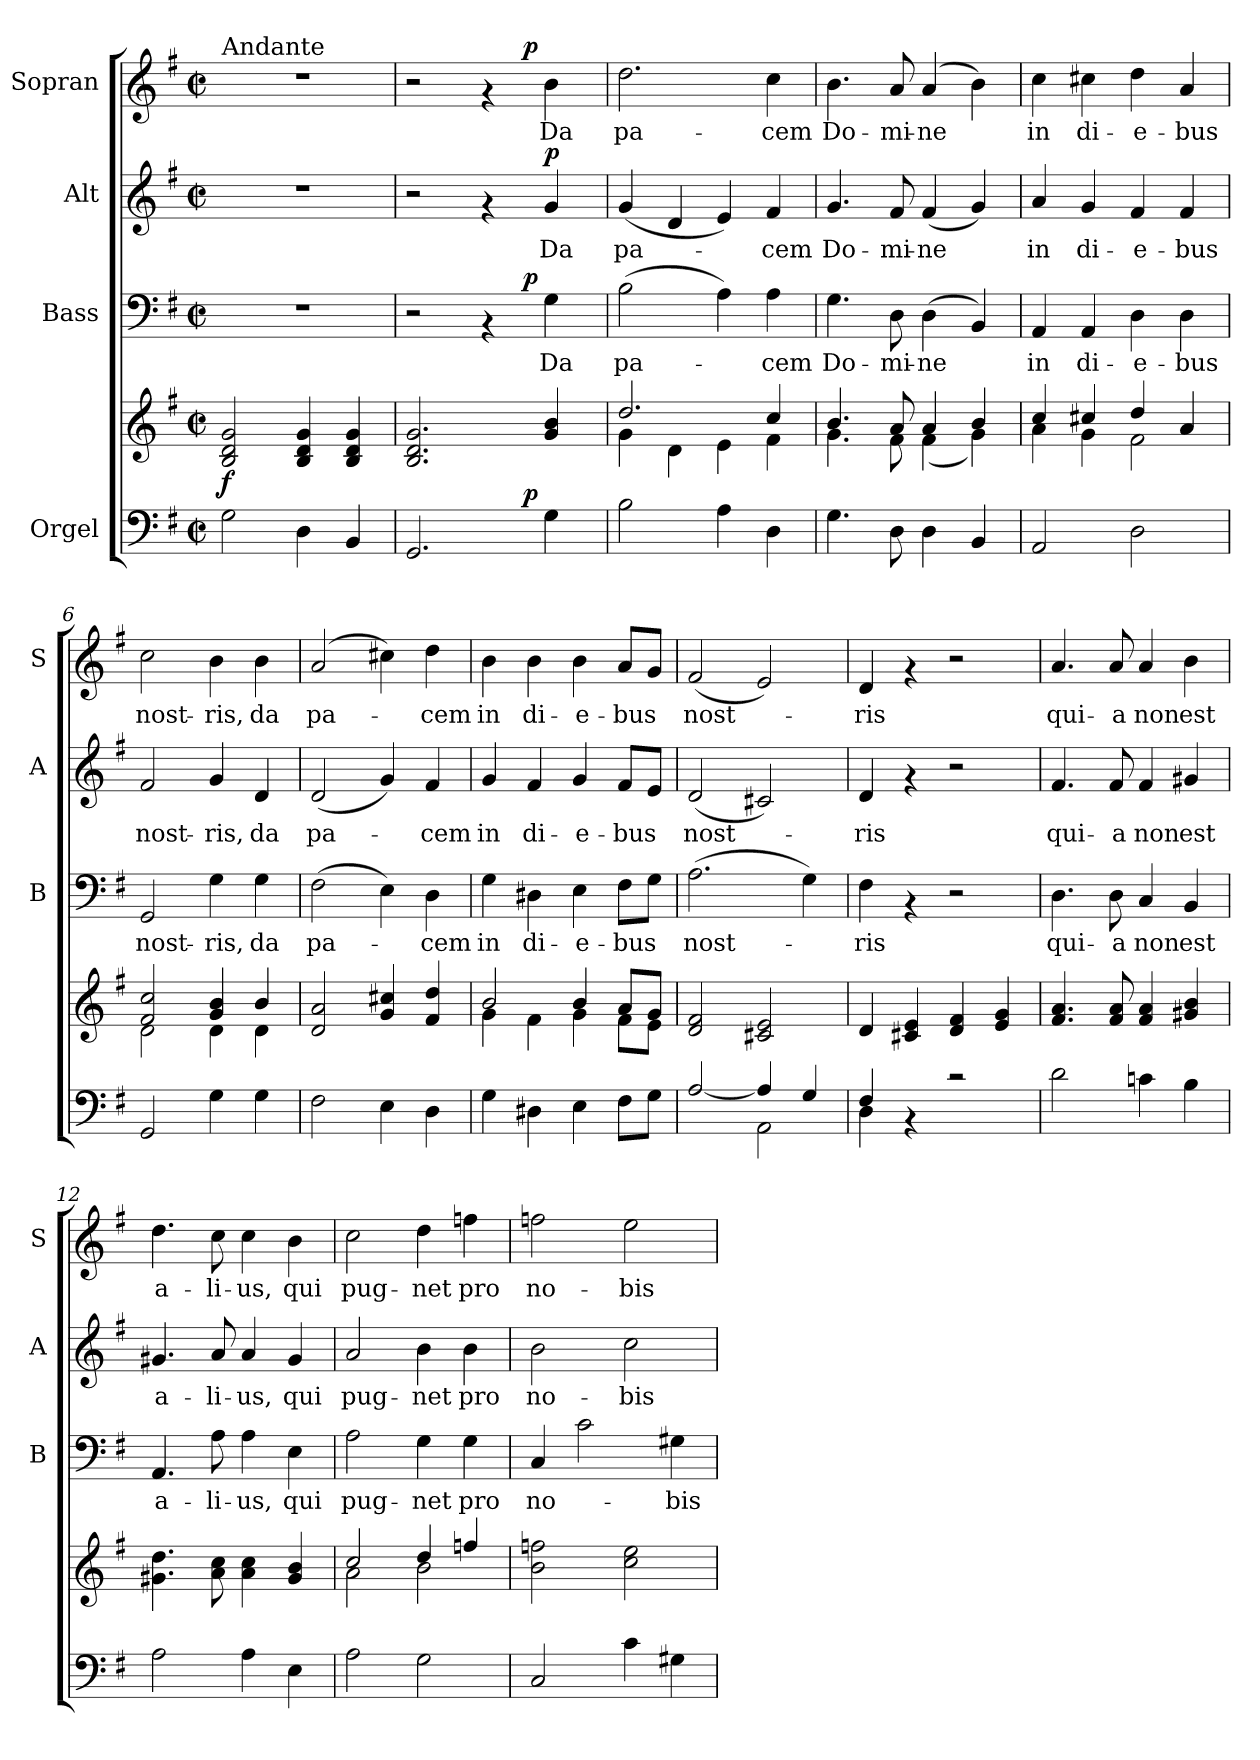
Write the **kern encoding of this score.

**kern	**kern	**dynam	**kern	**text	**dynam	**kern	**text	**dynam	**kern	**text	**dynam
*part4	*part4	*part4	*part3	*part3	*part3	*part2	*part2	*part2	*part1	*part1	*part1
*staff5	*staff4	*staff4/5	*staff3	*staff3	*staff3	*staff2	*staff2	*staff2	*staff1	*staff1	*staff1
*I"Orgel	*	*	*I"Bass	*	*	*I"Alt	*	*	*I"Sopran	*	*
*	*	*	*I'B	*	*	*I'A	*	*	*I'S	*	*
*clefF4	*clefG2	*	*clefF4	*	*	*clefG2	*	*	*clefG2	*	*
*k[f#]	*k[f#]	*	*k[f#]	*	*	*k[f#]	*	*	*k[f#]	*	*
*G:	*G:	*	*G:	*	*	*G:	*	*	*G:	*	*
*M2/2	*M2/2	*	*M2/2	*	*	*M2/2	*	*	*M2/2	*	*
*met(c|)	*met(c|)	*	*met(c|)	*	*	*met(c|)	*	*	*met(c|)	*	*
=1	=1	=1	=1	=1	=1	=1	=1	=1	=1	=1	=1
!	!	!	!	!	!	!	!	!	!LO:TX:a:t=Andante	!	!
!	!	!LO:DY:b	!	!	!	!	!	!	!	!	!
2G\	2B/ 2d/ 2g/	f	1r	.	.	1r	.	.	1r	.	.
4D\	4B/ 4d/ 4g/	.	.	.	.	.	.	.	.	.	.
4BB/	4B/ 4d/ 4g/	.	.	.	.	.	.	.	.	.	.
=2	=2	=2	=2	=2	=2	=2	=2	=2	=2	=2	=2
*^	*	*	*^	*	*	*	*	*	*^	*	*
2.GG/	2ryy	2.B/ 2.d/ 2.g/	.	2r	2ryy	.	.	2r	.	.	2r	2ryy	.	.
.	8.ryy	.	.	4rAA	8.ryy	.	.	4rf	.	.	4rf	8.ryy	.	.
!	!	!	!LO:DY:a=2	!	!	!	!LO:DY:a	!	!	!	!	!	!	!LO:DY:a
.	4ryy	.	p	.	4ryy	.	p	.	.	.	.	4ryy	.	p
!	!	!	!	!	!	!LO:LY:b	!	!	!LO:LY:b	!LO:DY:a	!	!	!LO:LY:b	!
4G\	.	4g/ 4b/	.	4G\	.	Da	.	4g/	Da	p	4b\	.	Da	.
.	16ryy	.	.	.	16ryy	.	.	.	.	.	.	16ryy	.	.
=3	=3	=3	=3	=3	=3	=3	=3	=3	=3	=3	=3	=3	=3	=3
*	*	*^	*	*	*	*	*	*	*	*	*	*	*	*
!	!	!	!	!	!	!	!LO:LY:b	!	!	!LO:LY:b	!	!	!	!LO:LY:b	!
*v	*v	*	*	*	*v	*v	*	*	*	*	*	*v	*v	*	*
2B\	2.dd/	4g\	.	(>2B\	pa-	.	(<4g/	pa-	.	2.dd\	pa-	.
.	.	4d\	.	.	.	.	4d/	.	.	.	.	.
4A\	.	4e\	.	4A\)	.	.	4e/)	.	.	.	.	.
!	!	!	!	!	!LO:LY:b	!	!	!LO:LY:b	!	!	!LO:LY:b	!
4D\	4cc/	4f#\	.	4A\	-cem	.	4f#/	-cem	.	4cc\	-cem	.
=4	=4	=4	=4	=4	=4	=4	=4	=4	=4	=4	=4	=4
!	!	!	!	!	!LO:LY:b	!	!	!LO:LY:b	!	!	!LO:LY:b	!
4.G\	4.b/	4.g\	.	4.G\	Do-	.	4.g/	Do-	.	4.b\	Do-	.
!	!	!	!	!	!LO:LY:b	!	!	!LO:LY:b	!	!	!LO:LY:b	!
8D\	8a/	8f#\	.	8D\	-mi-	.	8f#/	-mi-	.	8a/	-mi-	.
!	!	!	!	!	!LO:LY:b	!	!	!LO:LY:b	!	!	!LO:LY:b	!
4D\	4a/	(<4f#\	.	(>4D\	-ne	.	(<4f#/	-ne	.	(4a/	-ne	.
4BB/	4b/	4g\)	.	4BB/)	.	.	4g/)	.	.	4b\)	.	.
=5	=5	=5	=5	=5	=5	=5	=5	=5	=5	=5	=5	=5
!	!	!	!	!	!LO:LY:b	!	!	!LO:LY:b	!	!	!LO:LY:b	!
2AA/	4cc/	4a\	.	4AA/	in	.	4a/	in	.	4cc\	in	.
!	!	!	!	!	!LO:LY:b	!	!	!LO:LY:b	!	!	!LO:LY:b	!
.	4cc#X/	4g\	.	4AA/	di-	.	4g/	di-	.	4cc#X\	di-	.
!	!	!	!	!	!LO:LY:b	!	!	!LO:LY:b	!	!	!LO:LY:b	!
2D\	4dd/	2f#\	.	4D\	-e-	.	4f#/	-e-	.	4dd\	-e-	.
!	!	!	!	!	!LO:LY:b	!	!	!LO:LY:b	!	!	!LO:LY:b	!
.	4a/	.	.	4D\	-bus	.	4f#/	-bus	.	4a/	-bus	.
!!LO:LB:g=z
=6	=6	=6	=6	=6	=6	=6	=6	=6	=6	=6	=6	=6
!	!	!	!	!	!LO:LY:b	!	!	!LO:LY:b	!	!	!LO:LY:b	!
2GG/	2f#/ 2cc/	2d\	.	2GG/	nost-	.	2f#/	nost-	.	2cc\	nost-	.
!	!	!	!	!	!LO:LY:b	!	!	!LO:LY:b	!	!	!LO:LY:b	!
4G\	4g/ 4b/	4d\	.	4G\	-ris,	.	4g/	-ris,	.	4b\	-ris,	.
!	!	!	!	!	!LO:LY:b	!	!	!LO:LY:b	!	!	!LO:LY:b	!
4G\	4b/	4d\	.	4G\	da	.	4d/	da	.	4b\	da	.
=7	=7	=7	=7	=7	=7	=7	=7	=7	=7	=7	=7	=7
!	!	!	!	!	!LO:LY:b	!	!	!LO:LY:b	!	!	!LO:LY:b	!
*	*v	*v	*	*	*	*	*	*	*	*	*	*
2F#\	2d/ 2a/	.	(>2F#\	pa-	.	(<2d/	pa-	.	(2a/	pa-	.
4E\	4g/ 4cc#X/	.	4E\)	.	.	4g/)	.	.	4cc#X\)	.	.
!	!	!	!	!LO:LY:b	!	!	!LO:LY:b	!	!	!LO:LY:b	!
4D\	4f#/ 4dd/	.	4D\	-cem	.	4f#/	-cem	.	4dd\	-cem	.
=8	=8	=8	=8	=8	=8	=8	=8	=8	=8	=8	=8
*	*^	*	*	*	*	*	*	*	*	*	*
!	!	!	!	!	!LO:LY:b	!	!	!LO:LY:b	!	!	!LO:LY:b	!
4G\	2b/	4g\	.	4G\	in	.	4g/	in	.	4b\	in	.
!	!	!	!	!	!LO:LY:b	!	!	!LO:LY:b	!	!	!LO:LY:b	!
4D#X\	.	4f#\	.	4D#X\	di-	.	4f#/	di-	.	4b\	di-	.
!	!	!	!	!	!LO:LY:b	!	!	!LO:LY:b	!	!	!LO:LY:b	!
4E\	4b/	4g\	.	4E\	-e-	.	4g/	-e-	.	4b\	-e-	.
!	!	!	!	!	!LO:LY:b	!	!	!LO:LY:b	!	!	!LO:LY:b	!
8F#\L	8a/L	8f#\L	.	8F#\L	-bus	.	8f#/L	-bus	.	8a/L	-bus	.
8G\J	8g/J	8e\J	.	8G\J	.	.	8e/J	.	.	8g/J	.	.
=9	=9	=9	=9	=9	=9	=9	=9	=9	=9	=9	=9	=9
*^	*	*	*	*	*	*	*	*	*	*	*	*
!	!	!	!	!	!	!LO:LY:b	!	!	!LO:LY:b	!	!	!LO:LY:b	!
*	*	*v	*v	*	*	*	*	*	*	*	*	*	*
[>2A/	2ryy	2d/ 2f#/	.	(>2.A\	nost-	.	(<2d/	nost-	.	(<2f#/	nost-	.
4A/]	2AA\	2c#X/ 2e/	.	.	.	.	2c#X/)	.	.	2e/)	.	.
4G/	.	.	.	4G\)	.	.	.	.	.	.	.	.
=10	=10	=10	=10	=10	=10	=10	=10	=10	=10	=10	=10	=10
!	!	!	!	!	!LO:LY:b	!	!	!LO:LY:b	!	!	!LO:LY:b	!
4F#/	4D\	4d/	.	4F#\	-ris	.	4d/	-ris	.	4d/	-ris	.
4rAA	2.ryy	4c#X/ 4e/	.	4rAA	.	.	4rf	.	.	4rf	.	.
2rc	.	4d/ 4f#/	.	2r	.	.	2r	.	.	2r	.	.
.	.	4e/ 4g/	.	.	.	.	.	.	.	.	.	.
*v	*v	*	*	*	*	*	*	*	*	*	*	*
!!LO:PB:g=z
=11	=11	=11	=11	=11	=11	=11	=11	=11	=11	=11	=11
!	!	!	!	!LO:LY:b	!	!	!LO:LY:b	!	!	!LO:LY:b	!
2d\	4.f#/ 4.a/	.	4.D\	qui-	.	4.f#/	qui-	.	4.a/	qui-	.
!	!	!	!	!LO:LY:b	!	!	!LO:LY:b	!	!	!LO:LY:b	!
.	8f#/ 8a/	.	8D\	-a	.	8f#/	-a	.	8a/	-a	.
!	!	!	!	!LO:LY:b	!	!	!LO:LY:b	!	!	!LO:LY:b	!
4cn\	4f#/ 4a/	.	4C/	non	.	4f#/	non	.	4a/	non	.
!	!	!	!	!LO:LY:b	!	!	!LO:LY:b	!	!	!LO:LY:b	!
4B\	4g#X/ 4b/	.	4BB/	est	.	4g#X/	est	.	4b\	est	.
=12	=12	=12	=12	=12	=12	=12	=12	=12	=12	=12	=12
!	!	!	!	!LO:LY:b	!	!	!LO:LY:b	!	!	!LO:LY:b	!
2A\	4.g#X\ 4.dd\	.	4.AA/	a-	.	4.g#X/	a-	.	4.dd\	a-	.
!	!	!	!	!LO:LY:b	!	!	!LO:LY:b	!	!	!LO:LY:b	!
.	8a\ 8cc\	.	8A\	-li-	.	8a/	-li-	.	8cc\	-li-	.
!	!	!	!	!LO:LY:b	!	!	!LO:LY:b	!	!	!LO:LY:b	!
4A\	4a\ 4cc\	.	4A\	-us,	.	4a/	-us,	.	4cc\	-us,	.
!	!	!	!	!LO:LY:b	!	!	!LO:LY:b	!	!	!LO:LY:b	!
4E\	4g#/ 4b/	.	4E\	qui	.	4g#/	qui	.	4b\	qui	.
=13	=13	=13	=13	=13	=13	=13	=13	=13	=13	=13	=13
*	*^	*	*	*	*	*	*	*	*	*	*
!	!	!	!	!	!LO:LY:b	!	!	!LO:LY:b	!	!	!LO:LY:b	!
2A\	2cc/	2a\	.	2A\	pug-	.	2a/	pug-	.	2cc\	pug-	.
!	!	!	!	!	!LO:LY:b	!	!	!LO:LY:b	!	!	!LO:LY:b	!
2G\	4dd/	2b\	.	4G\	-net	.	4b\	-net	.	4dd\	-net	.
!	!	!	!	!	!LO:LY:b	!	!	!LO:LY:b	!	!	!LO:LY:b	!
.	4ffn/	.	.	4G\	pro	.	4b\	pro	.	4ffn\	pro	.
*	*v	*v	*	*	*	*	*	*	*	*	*	*
=14	=14	=14	=14	=14	=14	=14	=14	=14	=14	=14	=14
!	!	!	!	!LO:LY:b	!	!	!LO:LY:b	!	!	!LO:LY:b	!
2C/	2b\ 2ffn\	.	4C/	no-	.	2b\	no-	.	2ffn\	no-	.
.	.	.	2c\	.	.	.	.	.	.	.	.
!	!	!	!	!	!	!	!LO:LY:b	!	!	!LO:LY:b	!
4c\	2cc\ 2ee\	.	.	.	.	2cc\	-bis	.	2ee\	-bis	.
!	!	!	!	!LO:LY:b	!	!	!	!	!	!	!
4G#X\	.	.	4G#X\	-bis	.	.	.	.	.	.	.
=	=	=	=	=	=	=	=	=	=	=	=
*-	*-	*-	*-	*-	*-	*-	*-	*-	*-	*-	*-
